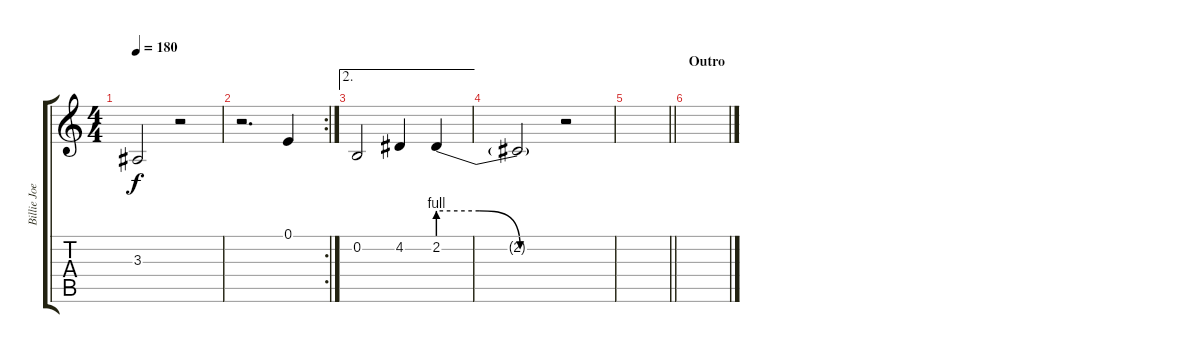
\track ("Billie Joe Armstrong (Vocals)" "Billie Joe") {instrument sopranosax}
\staff {score tabs}
\tuning (E4 B3 G3 D3 A2 E2) {hide}
\ts (4 4)
\tempo 180
\clef g2
\ks c
3.3{t}.2{dy f} r.2 |
\rc 2
r.2{d} 0.1.4 |
\ae 2
0.2.2 4.2.4 2.2{be (custom 0 4 20 4 40 0 60 0)}.4 |
2.2{t}.2 r.2 |
\barLineRight lightlight
|
\section ("" "Outro")
